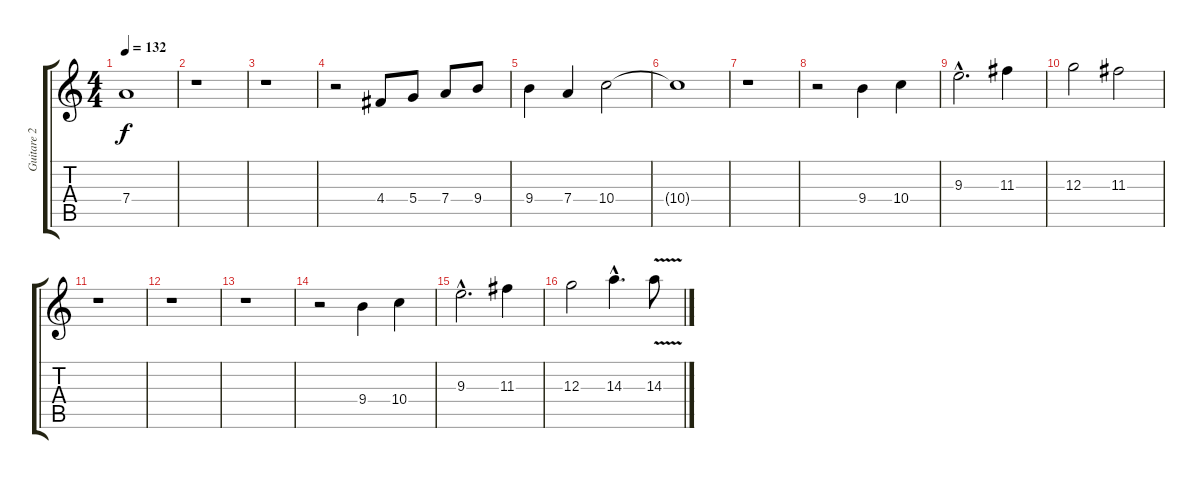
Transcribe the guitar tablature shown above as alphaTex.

\track ("Guitare 2" "Guitare 2") {instrument electricguitarjazz}
\staff {score tabs}
\tuning (E4 B3 G3 D3 A2 D2) {hide}
\ts (4 4)
\tempo 132
\clef g2
\ks c
7.4.1{dy f} |
r.1 |
r.1 |
r.2 4.4.8 5.4.8 7.4.8 9.4.8 |
9.4.4 7.4.4 10.4.2 |
10.4{t}.1 |
r.1 |
r.2 9.4.4 10.4.4 |
9.3{hac}.2{d} 11.3.4 |
12.3.2 11.3.2 |
r.1 |
r.1 |
r.1 |
r.2 9.4.4 10.4.4 |
9.3{hac}.2{d} 11.3.4 |
12.3.2 14.3{hac}.4{d} 14.3{v}.8
